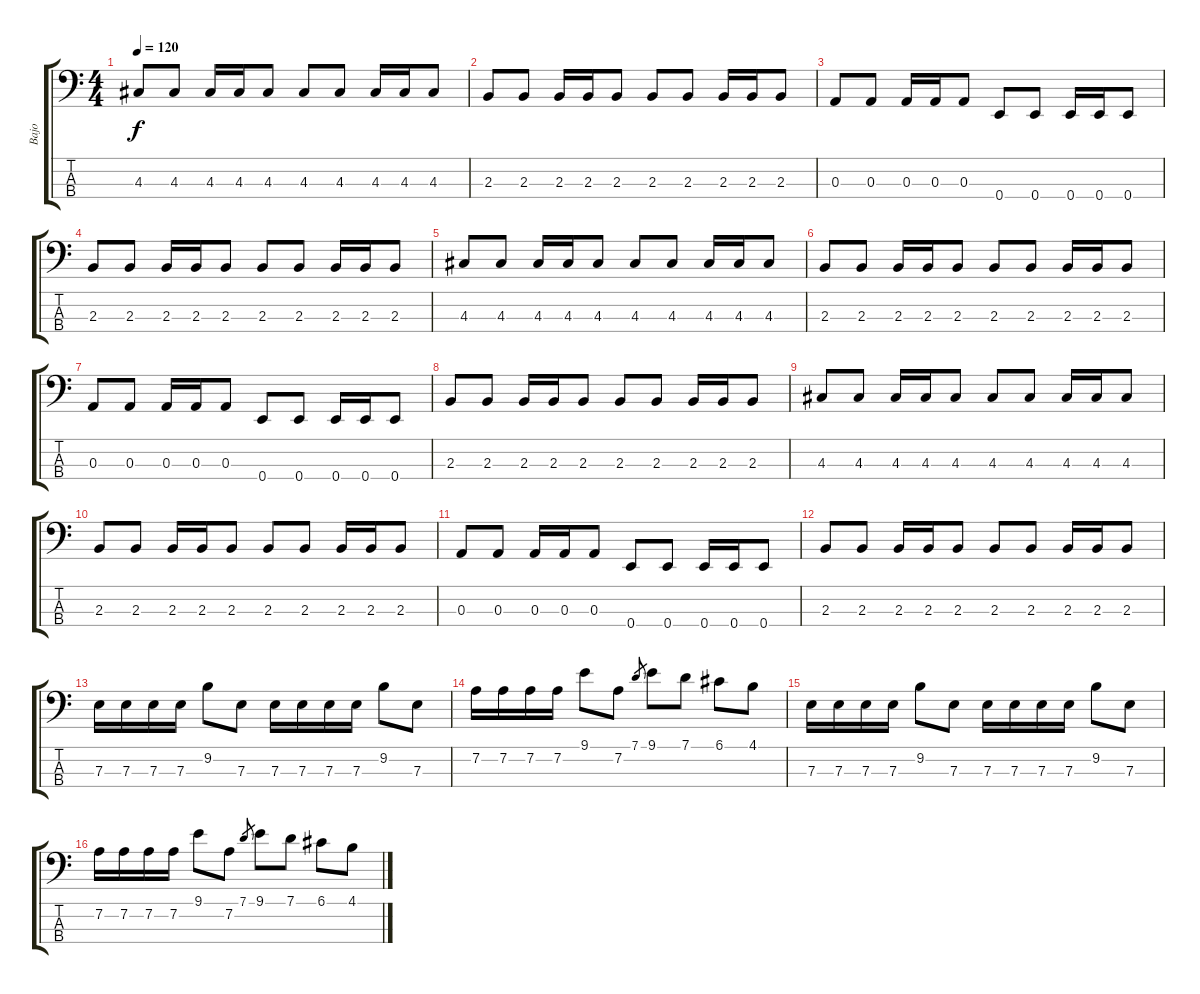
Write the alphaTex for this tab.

\track ("Bajo" "Bajo") {instrument electricbassfinger}
\staff {score tabs}
\tuning (G2 D2 A1 E1) {hide}
\ts (4 4)
\tempo 120
\clef f4
\ks c
4.3.8{dy f} 4.3.8 4.3.16 4.3.16 4.3.8 4.3.8 4.3.8 4.3.16 4.3.16 4.3.8 |
2.3.8 2.3.8 2.3.16 2.3.16 2.3.8 2.3.8 2.3.8 2.3.16 2.3.16 2.3.8 |
0.3.8 0.3.8 0.3.16 0.3.16 0.3.8 0.4.8 0.4.8 0.4.16 0.4.16 0.4.8 |
2.3.8 2.3.8 2.3.16 2.3.16 2.3.8 2.3.8 2.3.8 2.3.16 2.3.16 2.3.8 |
4.3.8 4.3.8 4.3.16 4.3.16 4.3.8 4.3.8 4.3.8 4.3.16 4.3.16 4.3.8 |
2.3.8 2.3.8 2.3.16 2.3.16 2.3.8 2.3.8 2.3.8 2.3.16 2.3.16 2.3.8 |
0.3.8 0.3.8 0.3.16 0.3.16 0.3.8 0.4.8 0.4.8 0.4.16 0.4.16 0.4.8 |
2.3.8 2.3.8 2.3.16 2.3.16 2.3.8 2.3.8 2.3.8 2.3.16 2.3.16 2.3.8 |
4.3.8 4.3.8 4.3.16 4.3.16 4.3.8 4.3.8 4.3.8 4.3.16 4.3.16 4.3.8 |
2.3.8 2.3.8 2.3.16 2.3.16 2.3.8 2.3.8 2.3.8 2.3.16 2.3.16 2.3.8 |
0.3.8 0.3.8 0.3.16 0.3.16 0.3.8 0.4.8 0.4.8 0.4.16 0.4.16 0.4.8 |
2.3.8 2.3.8 2.3.16 2.3.16 2.3.8 2.3.8 2.3.8 2.3.16 2.3.16 2.3.8 |
7.3.16 7.3.16 7.3.16 7.3.16 9.2.8 7.3.8 7.3.16 7.3.16 7.3.16 7.3.16 9.2.8 7.3.8 |
7.2.16 7.2.16 7.2.16 7.2.16 9.1.8 7.2.8 7.1.8{gr} 9.1.8 7.1.8 6.1.8 4.1.8 |
7.3.16 7.3.16 7.3.16 7.3.16 9.2.8 7.3.8 7.3.16 7.3.16 7.3.16 7.3.16 9.2.8 7.3.8 |
7.2.16 7.2.16 7.2.16 7.2.16 9.1.8 7.2.8 7.1.8{gr} 9.1.8 7.1.8 6.1.8 4.1.8
